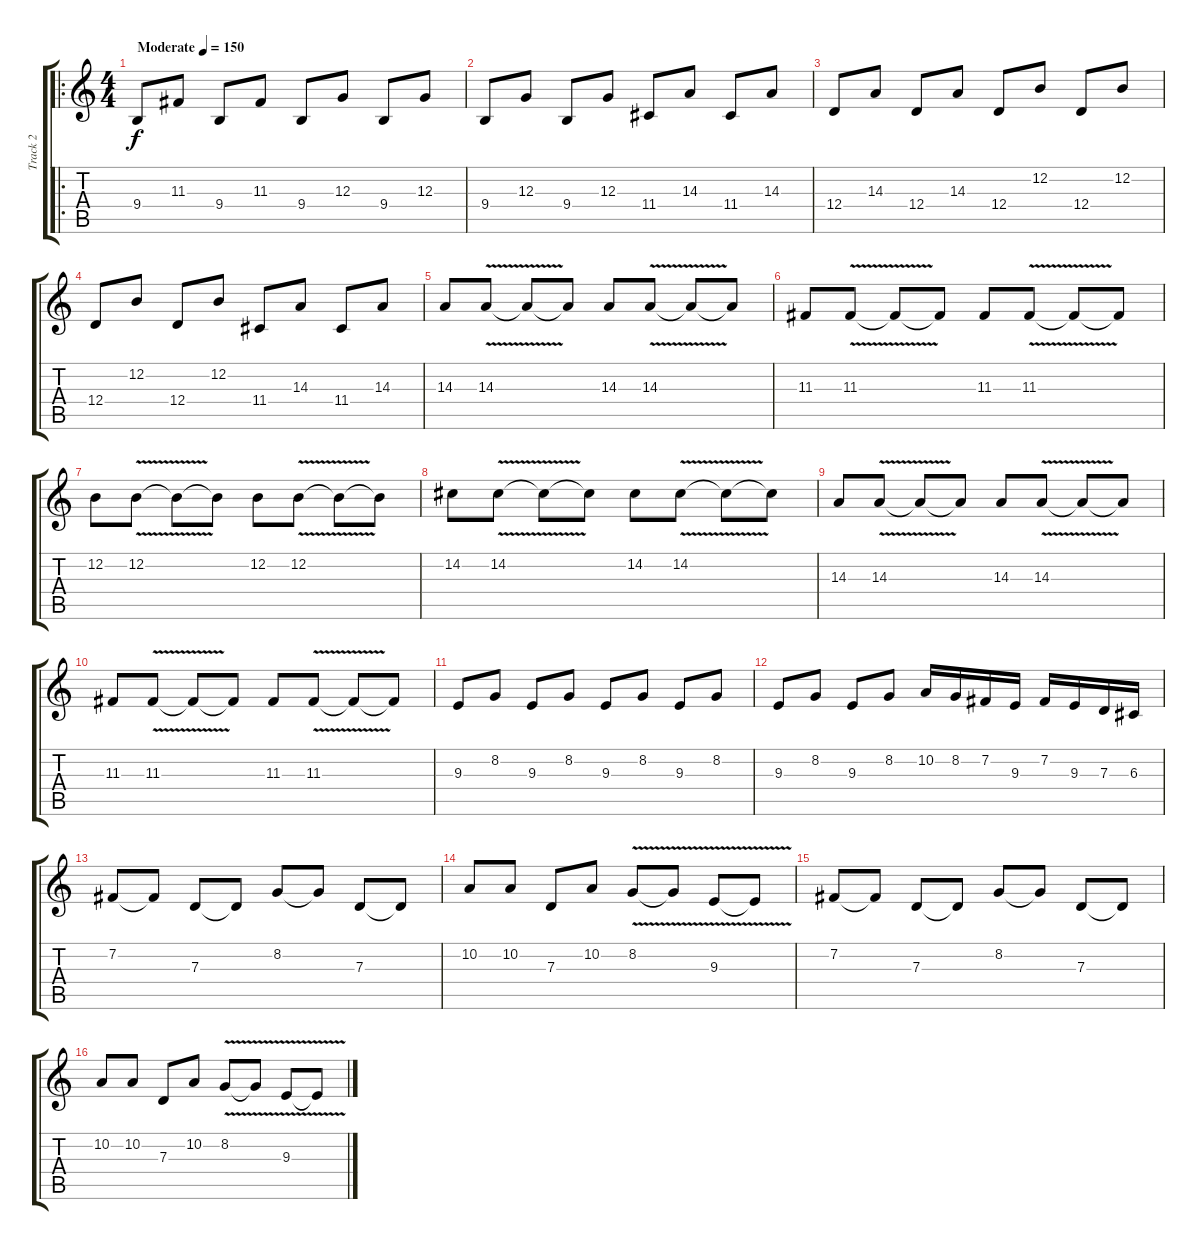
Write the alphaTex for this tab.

\track ("Track 2" "Track 2") {instrument lead5charang bank 255}
\staff {score tabs}
\tuning (E4 B3 G3 D3 A2 E2) {hide}
\ro
\ts (4 4)
\tempo (150 "Moderate")
\clef g2
\ks c
9.4.8{dy f instrument lead5charang} 11.3.8 9.4.8 11.3.8 9.4.8 12.3.8 9.4.8 12.3.8 |
9.4.8 12.3.8 9.4.8 12.3.8 11.4.8 14.3.8 11.4.8 14.3.8 |
12.4.8 14.3.8 12.4.8 14.3.8 12.4.8 12.2.8 12.4.8 12.2.8 |
12.4.8 12.2.8 12.4.8 12.2.8 11.4.8 14.3.8 11.4.8 14.3.8 |
14.3.8 14.3{v}.8 14.3{t}.8 14.3{t}.8 14.3.8 14.3{v}.8 14.3{t}.8 14.3{t}.8 |
11.3.8 11.3{v}.8 11.3{t}.8 11.3{t}.8 11.3.8 11.3{v}.8 11.3{t}.8 11.3{t}.8 |
12.2.8 12.2{v}.8 12.2{t}.8 12.2{t}.8 12.2.8 12.2{v}.8 12.2{t}.8 12.2{t}.8 |
14.2.8 14.2{v}.8 14.2{t}.8 14.2{t}.8 14.2.8 14.2{v}.8 14.2{t}.8 14.2{t}.8 |
14.3.8 14.3{v}.8 14.3{t}.8 14.3{t}.8 14.3.8 14.3{v}.8 14.3{t}.8 14.3{t}.8 |
11.3.8 11.3{v}.8 11.3{t}.8 11.3{t}.8 11.3.8 11.3{v}.8 11.3{t}.8 11.3{t}.8 |
9.3.8 8.2.8 9.3.8 8.2.8 9.3.8 8.2.8 9.3.8 8.2.8 |
9.3.8 8.2.8 9.3.8 8.2.8 10.2.16 8.2.16 7.2.16 9.3.16 7.2.16 9.3.16 7.3.16 6.3.16 |
7.2.8 7.2{t}.8 7.3.8 7.3{t}.8 8.2.8 8.2{t}.8 7.3.8 7.3{t}.8 |
10.2.8 10.2.8 7.3.8 10.2.8 8.2{v}.8 8.2{t}.8 9.3{v}.8 9.3{t}.8 |
7.2.8 7.2{t}.8 7.3.8 7.3{t}.8 8.2.8 8.2{t}.8 7.3.8 7.3{t}.8 |
10.2.8 10.2.8 7.3.8 10.2.8 8.2{v}.8 8.2{t}.8 9.3{v}.8 9.3{t}.8
